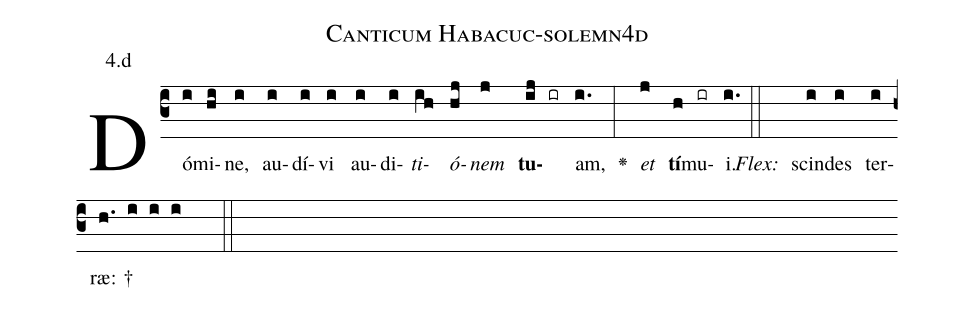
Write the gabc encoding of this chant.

name: Canticum Habacuc-solemn4d;
annotation: 4.d;
%%
(c3)Dó(i)mi(hi)ne,(i) au(i)dí(i)vi(i) au(i)di(i)<i>ti</i>(ih)<i>ó</i>(hj)<i>nem</i>(j) <b>tu</b>(ij ir)am,(i.) <v>\greheightstar</v>(:) <i>et</i>(j) <b>tí</b>(h)mu(ir)i.(i.) (::)
<i>Flex:</i>()  scin(i)des(i) ter(i)ræ: †(h. i i i  ::)

%E(i) u(h) o(i) u(j) a(h) e.(i.) (::)
